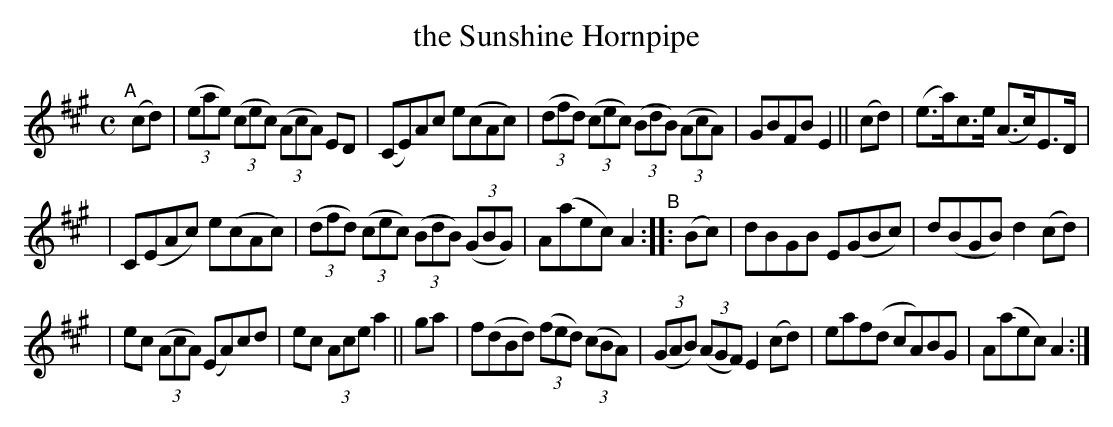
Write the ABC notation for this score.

X:1
T: the Sunshine Hornpipe
M: C
L: 1/8
K: A
"^A"[|] (cd) \
| (3(eae) (3(cec) (3(AcA) ED | (CE)Ac e(cAc) \
| (3(dfd) (3(cec) (3(BdB) (3(AcA) | GBFB E2 || (cd) \
| (e>a)c>e (A>c)E>D |
| C(EAc) e(cAc) | (3(dfd) (3(cec) (3(BdB) (3(GBG) | A(aec) A2 \
"^B"\
:: (Bc) | dBGB E(GBc) | d(BGB) d2(cd) |
| ec (3(AcA) (EA)cd | ec (3Ace a2 || ga \
| f(dBd) (3(fed) (3(cBA) | (3(GAB) (3(AGF) E2(cd) \
| eaf(d cA)BG | A(aec) A2 :|
